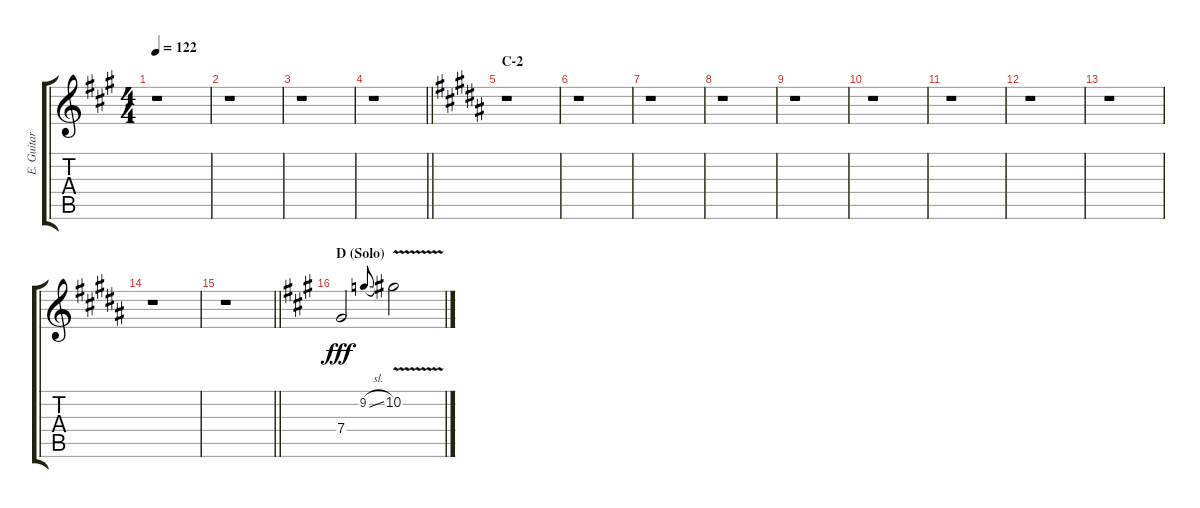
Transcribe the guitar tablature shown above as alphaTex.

\track ("E. Guitar III" "E. Guitar ") {instrument overdrivenguitar}
\staff {score tabs}
\tuning (Eb4 Bb3 Gb3 Db3 Ab2 Eb2) {hide}
\ts (4 4)
\tempo 122
\clef g2
\ks a
r.1{dy f} |
r.1 |
r.1 |
\barLineRight lightlight
r.1 |
\section ("" "C-2")
\ks b
r.1 |
r.1 |
r.1 |
r.1 |
r.1 |
r.1 |
r.1 |
r.1 |
r.1 |
r.1 |
\barLineRight lightlight
r.1 |
\section ("" "D (Solo)")
\ks a
7.4.2{dy fff volume 16} 9.2{sl}.8{gr onbeat} 10.2{v}.2
